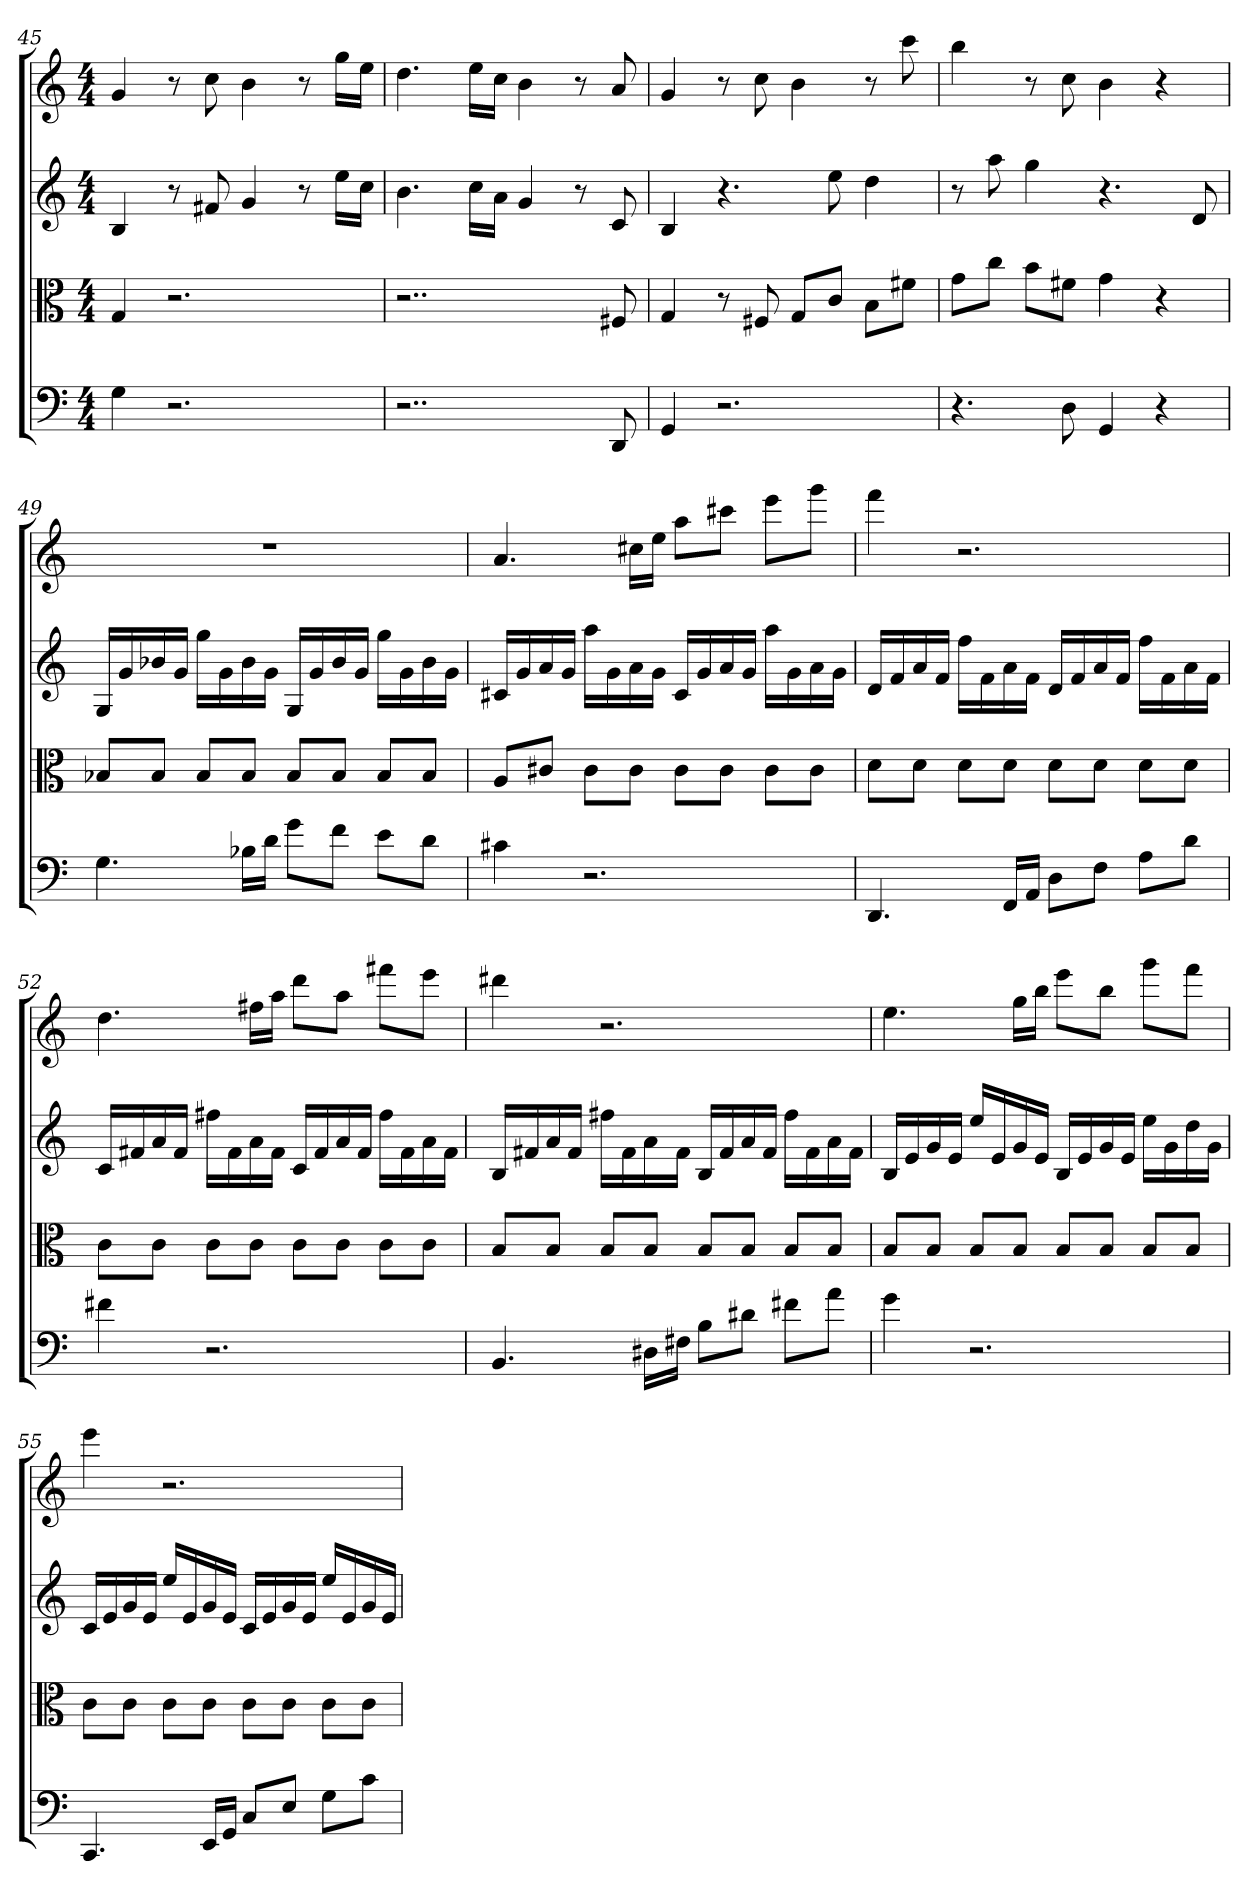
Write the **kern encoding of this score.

**kern	**kern	**kern	**kern
*part4	*part3	*part2	*part1
*staff4	*staff3	*staff2	*staff1
*clefF4	*clefC3	*clefG2	*clefG2
*k[]	*k[]	*k[]	*k[]
*M4/4	*M4/4	*M4/4	*M4/4
=45	=45	=45	=45
4G\	4G/	4B/	4g/
2.r	2.r	8r	8r
.	.	8f#X/	8cc\
.	.	4g/	4b\
.	.	8r	8r
.	.	16ee\LL	16gg\LL
.	.	16cc\JJ	16ee\JJ
=46	=46	=46	=46
2..r	2..r	4.b\	4.dd\
.	.	16cc\LL	16ee\LL
.	.	16a\JJ	16cc\JJ
.	.	4g/	4b\
.	.	8r	8r
8DD/	8F#X/	8c/	8a/
=47	=47	=47	=47
4GG/	4G/	4B/	4g/
2.r	8r	4.r	8r
.	8F#X/	.	8cc\
.	8G/L	.	4b\
.	8c/J	8ee\	.
.	8B\L	4dd\	8r
.	8f#X\J	.	8ccc\
=48	=48	=48	=48
4.r	8g\L	8r	4bb\
.	8cc\J	8aa\	.
.	8b\L	4gg\	8r
8D\	8f#X\J	.	8cc\
4GG/	4g\	4.r	4b\
4r	4r	.	4r
.	.	8d/	.
=49	=49	=49	=49
4.G\	8B-X/L	16G/LL	1r
.	.	16g/	.
.	8B-/J	16b-X/	.
.	.	16g/JJ	.
.	8B-/L	16gg\LL	.
.	.	16g\	.
16B-X\LL	8B-/J	16b-\	.
16d\JJ	.	16g\JJ	.
8g\L	8B-/L	16G/LL	.
.	.	16g/	.
8f\J	8B-/J	16b-/	.
.	.	16g/JJ	.
8e\L	8B-/L	16gg\LL	.
.	.	16g\	.
8d\J	8B-/J	16b-\	.
.	.	16g\JJ	.
=50	=50	=50	=50
4c#X\	8A/L	16c#X/LL	4.a/
.	.	16g/	.
.	8c#X/J	16a/	.
.	.	16g/JJ	.
2.r	8c#\L	16aa\LL	.
.	.	16g\	.
.	8c#\J	16a\	16cc#X\LL
.	.	16g\JJ	16ee\JJ
.	8c#\L	16c#/LL	8aa\L
.	.	16g/	.
.	8c#\J	16a/	8ccc#X\J
.	.	16g/JJ	.
.	8c#\L	16aa\LL	8eee\L
.	.	16g\	.
.	8c#\J	16a\	8ggg\J
.	.	16g\JJ	.
=51	=51	=51	=51
4.DD/	8d\L	16d/LL	4fff\
.	.	16f/	.
.	8d\J	16a/	.
.	.	16f/JJ	.
.	8d\L	16ff\LL	2.r
.	.	16f\	.
16FF/LL	8d\J	16a\	.
16AA/JJ	.	16f\JJ	.
8D\L	8d\L	16d/LL	.
.	.	16f/	.
8F\J	8d\J	16a/	.
.	.	16f/JJ	.
8A\L	8d\L	16ff\LL	.
.	.	16f\	.
8d\J	8d\J	16a\	.
.	.	16f\JJ	.
=52	=52	=52	=52
4f#X\	8c\L	16c/LL	4.dd\
.	.	16f#X/	.
.	8c\J	16a/	.
.	.	16f#/JJ	.
2.r	8c\L	16ff#X\LL	.
.	.	16f#\	.
.	8c\J	16a\	16ff#X\LL
.	.	16f#\JJ	16aa\JJ
.	8c\L	16c/LL	8ddd\L
.	.	16f#/	.
.	8c\J	16a/	8aa\J
.	.	16f#/JJ	.
.	8c\L	16ff#\LL	8fff#X\L
.	.	16f#\	.
.	8c\J	16a\	8eee\J
.	.	16f#\JJ	.
=53	=53	=53	=53
4.BB/	8B/L	16B/LL	4ddd#X\
.	.	16f#X/	.
.	8B/J	16a/	.
.	.	16f#/JJ	.
.	8B/L	16ff#X\LL	2.r
.	.	16f#\	.
16D#X\LL	8B/J	16a\	.
16F#X\JJ	.	16f#\JJ	.
8B\L	8B/L	16B/LL	.
.	.	16f#/	.
8d#X\J	8B/J	16a/	.
.	.	16f#/JJ	.
8f#X\L	8B/L	16ff#\LL	.
.	.	16f#\	.
8a\J	8B/J	16a\	.
.	.	16f#\JJ	.
=54	=54	=54	=54
4g\	8B/L	16B/LL	4.ee\
.	.	16e/	.
.	8B/J	16g/	.
.	.	16e/JJ	.
2.r	8B/L	16ee/LL	.
.	.	16e/	.
.	8B/J	16g/	16gg\LL
.	.	16e/JJ	16bb\JJ
.	8B/L	16B/LL	8eee\L
.	.	16e/	.
.	8B/J	16g/	8bb\J
.	.	16e/JJ	.
.	8B/L	16ee\LL	8ggg\L
.	.	16g\	.
.	8B/J	16dd\	8fff\J
.	.	16g\JJ	.
=55	=55	=55	=55
4.CC/	8c\L	16c/LL	4eee\
.	.	16e/	.
.	8c\J	16g/	.
.	.	16e/JJ	.
.	8c\L	16ee/LL	2.r
.	.	16e/	.
16EE/LL	8c\J	16g/	.
16GG/JJ	.	16e/JJ	.
8C/L	8c\L	16c/LL	.
.	.	16e/	.
8E/J	8c\J	16g/	.
.	.	16e/JJ	.
8G\L	8c\L	16ee/LL	.
.	.	16e/	.
8c\J	8c\J	16g/	.
.	.	16e/JJ	.
=	=	=	=
*-	*-	*-	*-
